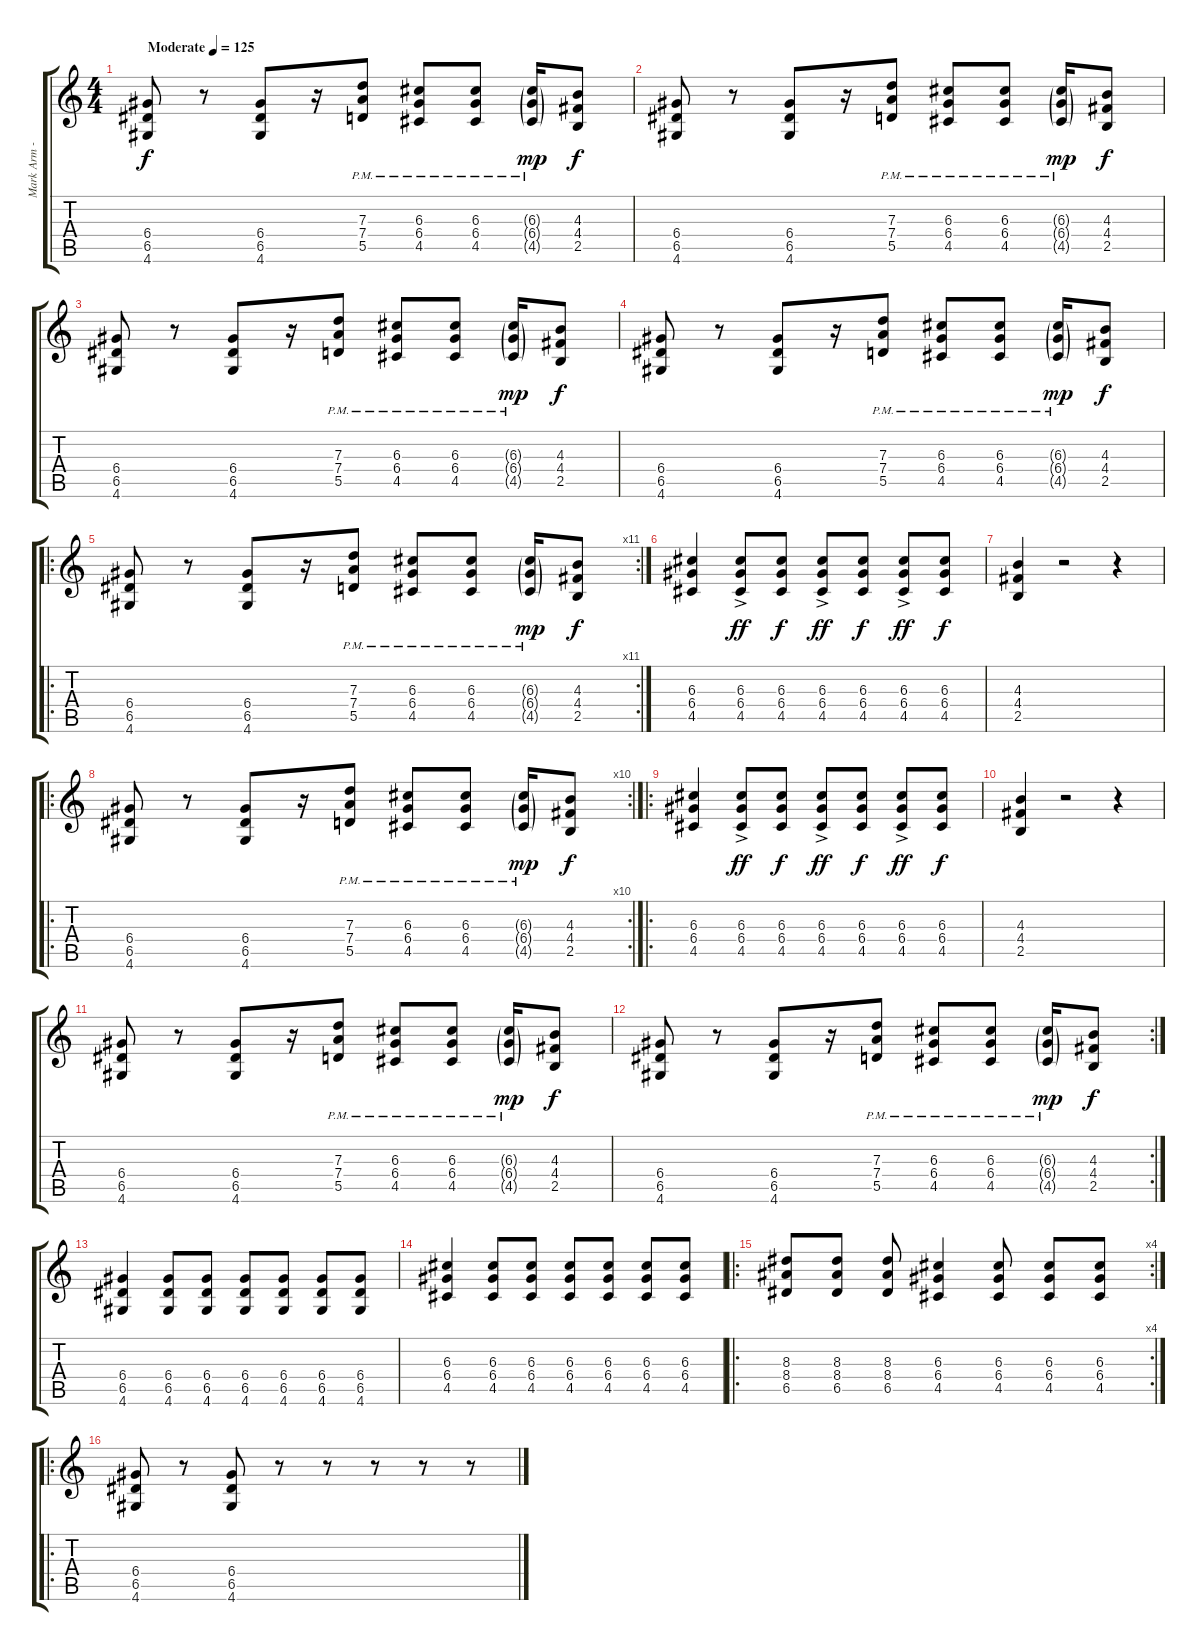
\track ("Mark Arm - Rhythm Guitar" "Mark Arm -") {instrument distortionguitar}
\staff {score tabs}
\tuning (E4 B3 G3 D3 A2 E2) {hide}
\ts (4 4)
\tempo (125 "Moderate")
\clef g2
\ks c
(6.4 6.5 4.6).8{dy f instrument distortionguitar} r.8 (6.4 6.5 4.6).8 r.16 (7.3{pm} 7.4{pm} 5.5{pm}).8 (6.3{pm} 6.4{pm} 4.5{pm}).8 (6.3{pm} 6.4{pm} 4.5{pm}).8 (6.3{g pm} 6.4{g pm} 4.5{g pm}).16{dy mp} (4.3 4.4 2.5).8{dy f} |
(6.4 6.5 4.6).8 r.8 (6.4 6.5 4.6).8 r.16 (7.3{pm} 7.4{pm} 5.5{pm}).8 (6.3{pm} 6.4{pm} 4.5{pm}).8 (6.3{pm} 6.4{pm} 4.5{pm}).8 (6.3{g pm} 6.4{g pm} 4.5{g pm}).16{dy mp} (4.3 4.4 2.5).8{dy f} |
(6.4 6.5 4.6).8 r.8 (6.4 6.5 4.6).8 r.16 (7.3{pm} 7.4{pm} 5.5{pm}).8 (6.3{pm} 6.4{pm} 4.5{pm}).8 (6.3{pm} 6.4{pm} 4.5{pm}).8 (6.3{g pm} 6.4{g pm} 4.5{g pm}).16{dy mp} (4.3 4.4 2.5).8{dy f} |
(6.4 6.5 4.6).8 r.8 (6.4 6.5 4.6).8 r.16 (7.3{pm} 7.4{pm} 5.5{pm}).8 (6.3{pm} 6.4{pm} 4.5{pm}).8 (6.3{pm} 6.4{pm} 4.5{pm}).8 (6.3{g pm} 6.4{g pm} 4.5{g pm}).16{dy mp} (4.3 4.4 2.5).8{dy f} |
\ro
\rc 11
(6.4 6.5 4.6).8 r.8 (6.4 6.5 4.6).8 r.16 (7.3{pm} 7.4{pm} 5.5{pm}).8 (6.3{pm} 6.4{pm} 4.5{pm}).8 (6.3{pm} 6.4{pm} 4.5{pm}).8 (6.3{g pm} 6.4{g pm} 4.5{g pm}).16{dy mp} (4.3 4.4 2.5).8{dy f} |
(6.3 6.4 4.5).4 (6.3{ac} 6.4 4.5).8{dy ff} (6.3 6.4 4.5).8{dy f} (6.3{ac} 6.4 4.5).8{dy ff} (6.3 6.4 4.5).8{dy f} (6.3{ac} 6.4 4.5).8{dy ff} (6.3 6.4 4.5).8{dy f} |
(4.3 4.4 2.5).4 r.2 r.4 |
\ro
\rc 10
(6.4 6.5 4.6).8 r.8 (6.4 6.5 4.6).8 r.16 (7.3{pm} 7.4{pm} 5.5{pm}).8 (6.3{pm} 6.4{pm} 4.5{pm}).8 (6.3{pm} 6.4{pm} 4.5{pm}).8 (6.3{g pm} 6.4{g pm} 4.5{g pm}).16{dy mp} (4.3 4.4 2.5).8{dy f} |
\ro
(6.3 6.4 4.5).4 (6.3{ac} 6.4 4.5).8{dy ff} (6.3 6.4 4.5).8{dy f} (6.3{ac} 6.4 4.5).8{dy ff} (6.3 6.4 4.5).8{dy f} (6.3{ac} 6.4 4.5).8{dy ff} (6.3 6.4 4.5).8{dy f} |
(4.3 4.4 2.5).4 r.2 r.4 |
(6.4 6.5 4.6).8 r.8 (6.4 6.5 4.6).8 r.16 (7.3{pm} 7.4{pm} 5.5{pm}).8 (6.3{pm} 6.4{pm} 4.5{pm}).8 (6.3{pm} 6.4{pm} 4.5{pm}).8 (6.3{g pm} 6.4{g pm} 4.5{g pm}).16{dy mp} (4.3 4.4 2.5).8{dy f} |
\rc 2
(6.4 6.5 4.6).8 r.8 (6.4 6.5 4.6).8 r.16 (7.3{pm} 7.4{pm} 5.5{pm}).8 (6.3{pm} 6.4{pm} 4.5{pm}).8 (6.3{pm} 6.4{pm} 4.5{pm}).8 (6.3{g pm} 6.4{g pm} 4.5{g pm}).16{dy mp} (4.3 4.4 2.5).8{dy f} |
(6.4 6.5 4.6).4 (6.4 6.5 4.6).8 (6.4 6.5 4.6).8 (6.4 6.5 4.6).8 (6.4 6.5 4.6).8 (6.4 6.5 4.6).8 (6.4 6.5 4.6).8 |
(6.3 6.4 4.5).4 (6.3 6.4 4.5).8 (6.3 6.4 4.5).8 (6.3 6.4 4.5).8 (6.3 6.4 4.5).8 (6.3 6.4 4.5).8 (6.3 6.4 4.5).8 |
\ro
\rc 4
(8.3 8.4 6.5).8 (8.3 8.4 6.5).8 (8.3 8.4 6.5).8 (6.3 6.4 4.5).4 (6.3 6.4 4.5).8 (6.3 6.4 4.5).8 (6.3 6.4 4.5).8 |
\ro
(6.4 6.5 4.6).8 r.8 (6.4 6.5 4.6).8 r.8 r.8 r.8 r.8 r.8
